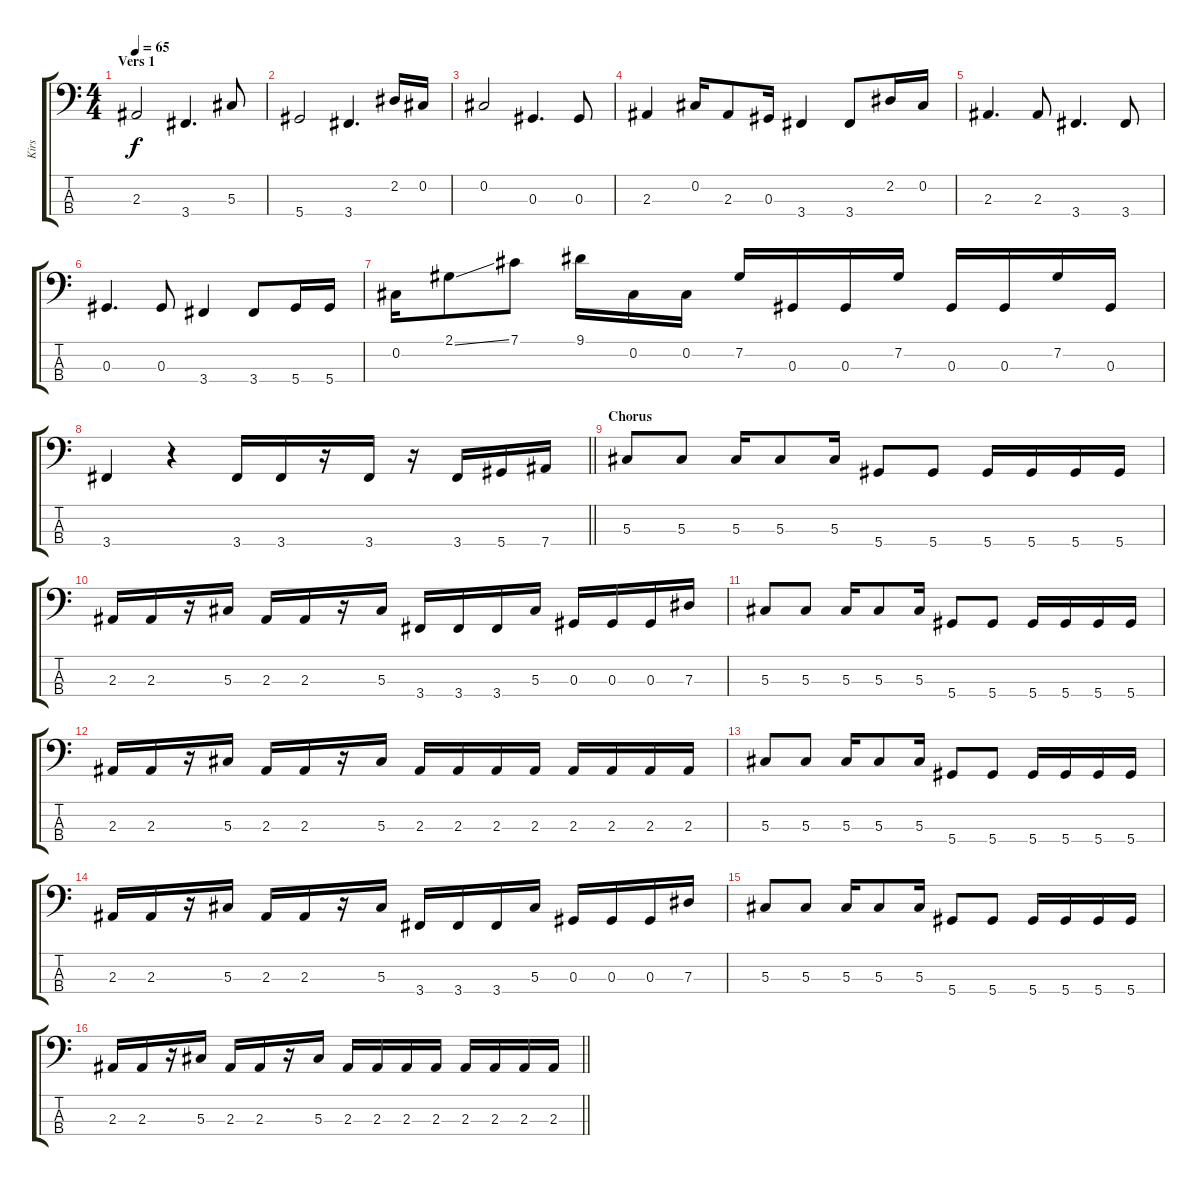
\track ("Kirs" "Kirs") {instrument electricbassfinger}
\staff {score tabs}
\tuning (Gb2 Db2 Ab1 Eb1) {hide}
\ts (4 4)
\section ("" "Vers 1")
\tempo 65
\clef f4
\ks c
2.3.2{dy f} 3.4.4{d} 5.3.8 |
5.4.2 3.4.4{d} 2.2.16 0.2.16 |
0.2.2 0.3.4{d} 0.3.8 |
2.3.4 0.2.16 2.3.8 0.3.16 3.4.4 3.4.8 2.2.16 0.2.16 |
2.3.4{d} 2.3.8 3.4.4{d} 3.4.8 |
0.3.4{d} 0.3.8 3.4.4 3.4.8 5.4.16 5.4.16 |
0.2.16 2.1{ss}.8 7.1.8 9.1.16 0.2.16 0.2.16 7.2.16 0.3.16 0.3.16 7.2.16 0.3.16 0.3.16 7.2.16 0.3.16 |
\barLineRight lightlight
3.4.4 r.4 3.4.16 3.4.16 r.16 3.4.16 r.16 3.4.16 5.4.16 7.4.16 |
\section ("" "Chorus")
5.3.8 5.3.8 5.3.16 5.3.8 5.3.16 5.4.8 5.4.8 5.4.16 5.4.16 5.4.16 5.4.16 |
2.3.16 2.3.16 r.16 5.3.16 2.3.16 2.3.16 r.16 5.3.16 3.4.16 3.4.16 3.4.16 5.3.16 0.3.16 0.3.16 0.3.16 7.3.16 |
5.3.8 5.3.8 5.3.16 5.3.8 5.3.16 5.4.8 5.4.8 5.4.16 5.4.16 5.4.16 5.4.16 |
2.3.16 2.3.16 r.16 5.3.16 2.3.16 2.3.16 r.16 5.3.16 2.3.16 2.3.16 2.3.16 2.3.16 2.3.16 2.3.16 2.3.16 2.3.16 |
5.3.8 5.3.8 5.3.16 5.3.8 5.3.16 5.4.8 5.4.8 5.4.16 5.4.16 5.4.16 5.4.16 |
2.3.16 2.3.16 r.16 5.3.16 2.3.16 2.3.16 r.16 5.3.16 3.4.16 3.4.16 3.4.16 5.3.16 0.3.16 0.3.16 0.3.16 7.3.16 |
5.3.8 5.3.8 5.3.16 5.3.8 5.3.16 5.4.8 5.4.8 5.4.16 5.4.16 5.4.16 5.4.16 |
\barLineRight lightlight
2.3.16 2.3.16 r.16 5.3.16 2.3.16 2.3.16 r.16 5.3.16 2.3.16 2.3.16 2.3.16 2.3.16 2.3.16 2.3.16 2.3.16 2.3.16
